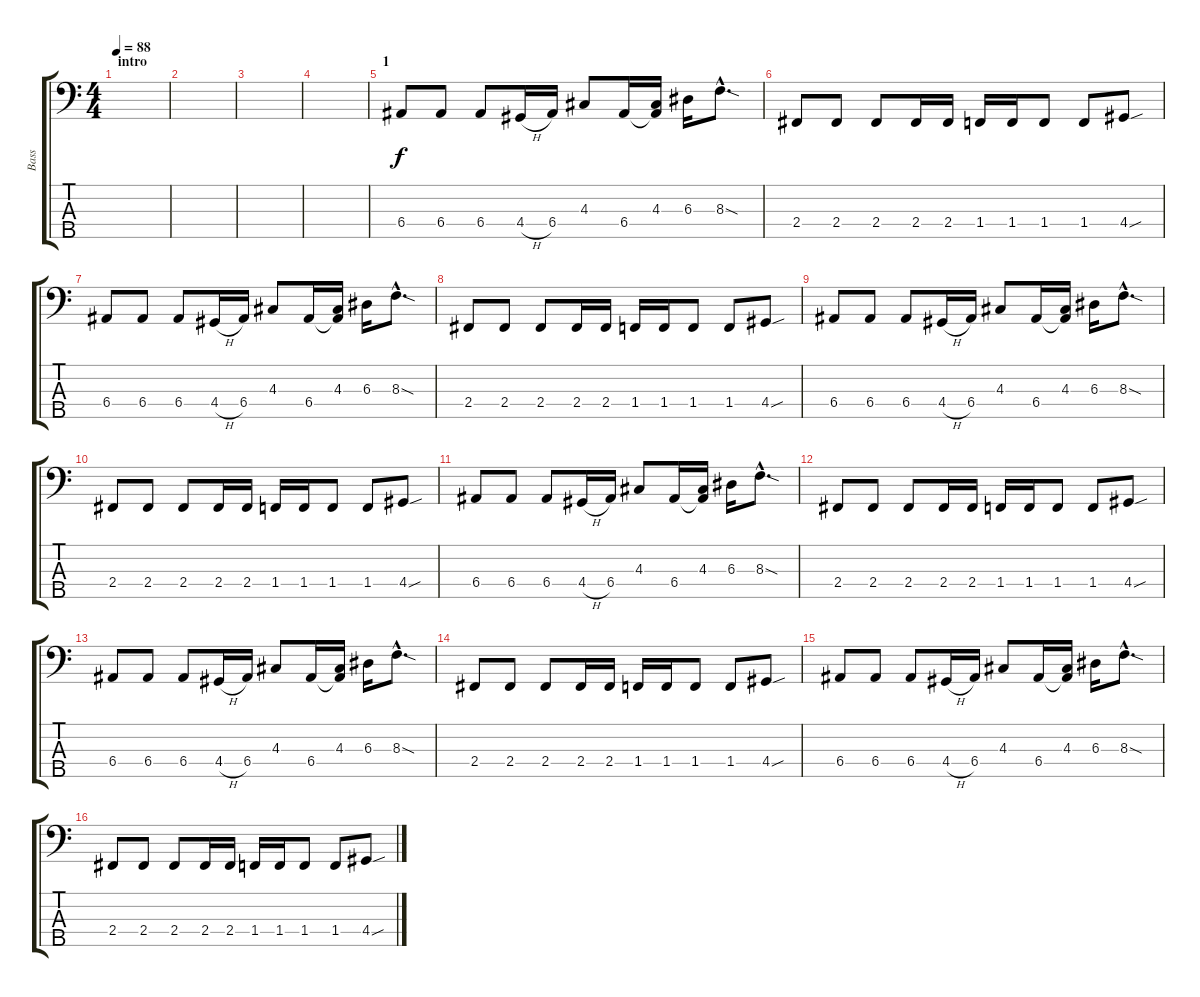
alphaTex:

\track ("Bass" "Bass") {instrument electricbasspick}
\staff {score tabs}
\tuning (G2 D2 A1 E1 B0) {hide}
\ts (4 4)
\section ("" "intro")
\tempo 88
\clef f4
\ks c
|
|
|
|
\section ("" "1")
6.4.8 6.4.8 6.4.8 4.4{h}.16 6.4.16 4.3.8 6.4.16 (4.3 6.4{t}).16 6.3.16 8.3{sod hac}.8{d} |
2.4.8 2.4.8 2.4.8 2.4.16 2.4.16 1.4.16 1.4.16 1.4.8 1.4.8 4.4{sou}.8 |
6.4.8 6.4.8 6.4.8 4.4{h}.16 6.4.16 4.3.8 6.4.16 (4.3 6.4{t}).16 6.3.16 8.3{sod hac}.8{d} |
2.4.8 2.4.8 2.4.8 2.4.16 2.4.16 1.4.16 1.4.16 1.4.8 1.4.8 4.4{sou}.8 |
6.4.8 6.4.8 6.4.8 4.4{h}.16 6.4.16 4.3.8 6.4.16 (4.3 6.4{t}).16 6.3.16 8.3{sod hac}.8{d} |
2.4.8 2.4.8 2.4.8 2.4.16 2.4.16 1.4.16 1.4.16 1.4.8 1.4.8 4.4{sou}.8 |
6.4.8 6.4.8 6.4.8 4.4{h}.16 6.4.16 4.3.8 6.4.16 (4.3 6.4{t}).16 6.3.16 8.3{sod hac}.8{d} |
2.4.8 2.4.8 2.4.8 2.4.16 2.4.16 1.4.16 1.4.16 1.4.8 1.4.8 4.4{sou}.8 |
6.4.8 6.4.8 6.4.8 4.4{h}.16 6.4.16 4.3.8 6.4.16 (4.3 6.4{t}).16 6.3.16 8.3{sod hac}.8{d} |
2.4.8 2.4.8 2.4.8 2.4.16 2.4.16 1.4.16 1.4.16 1.4.8 1.4.8 4.4{sou}.8 |
6.4.8 6.4.8 6.4.8 4.4{h}.16 6.4.16 4.3.8 6.4.16 (4.3 6.4{t}).16 6.3.16 8.3{sod hac}.8{d} |
2.4.8 2.4.8 2.4.8 2.4.16 2.4.16 1.4.16 1.4.16 1.4.8 1.4.8 4.4{sou}.8
